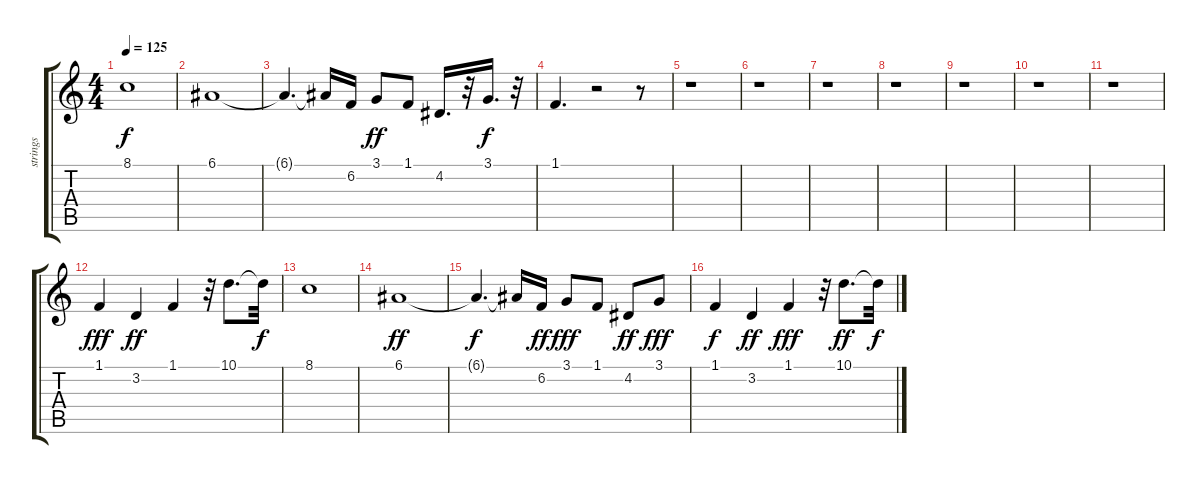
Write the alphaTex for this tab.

\track ("strings " "strings ") {instrument synthstrings2}
\staff {score tabs}
\tuning (E4 B3 G3 D3 A2 E2) {hide}
\ts (4 4)
\tempo 125
\clef g2
\ks c
8.1.1{dy f} |
6.1.1 |
6.1{t}.4{d} 6.1{t}.16 6.2.16 3.1.8{dy ff} 1.1.8 4.2.16{d} r.32 3.1.16{d dy f} r.32 |
1.1.4{d} r.2 r.8 |
r.1 |
r.1 |
r.1 |
r.1 |
r.1 |
r.1 |
r.1 |
1.1.4{dy fff} 3.2.4{dy ff} 1.1.4 r.32 10.1.8{d} 10.1{t}.32{dy f} |
8.1.1 |
6.1.1{dy ff} |
6.1{t}.4{d dy f} 6.1{t}.16 6.2.16{dy ff} 3.1.8{dy fff} 1.1.8 4.2.8{dy ff} 3.1.8{dy fff} |
1.1.4{dy f} 3.2.4{dy ff} 1.1.4{dy fff} r.32 10.1.8{d dy ff} 10.1{t}.32{dy f}
